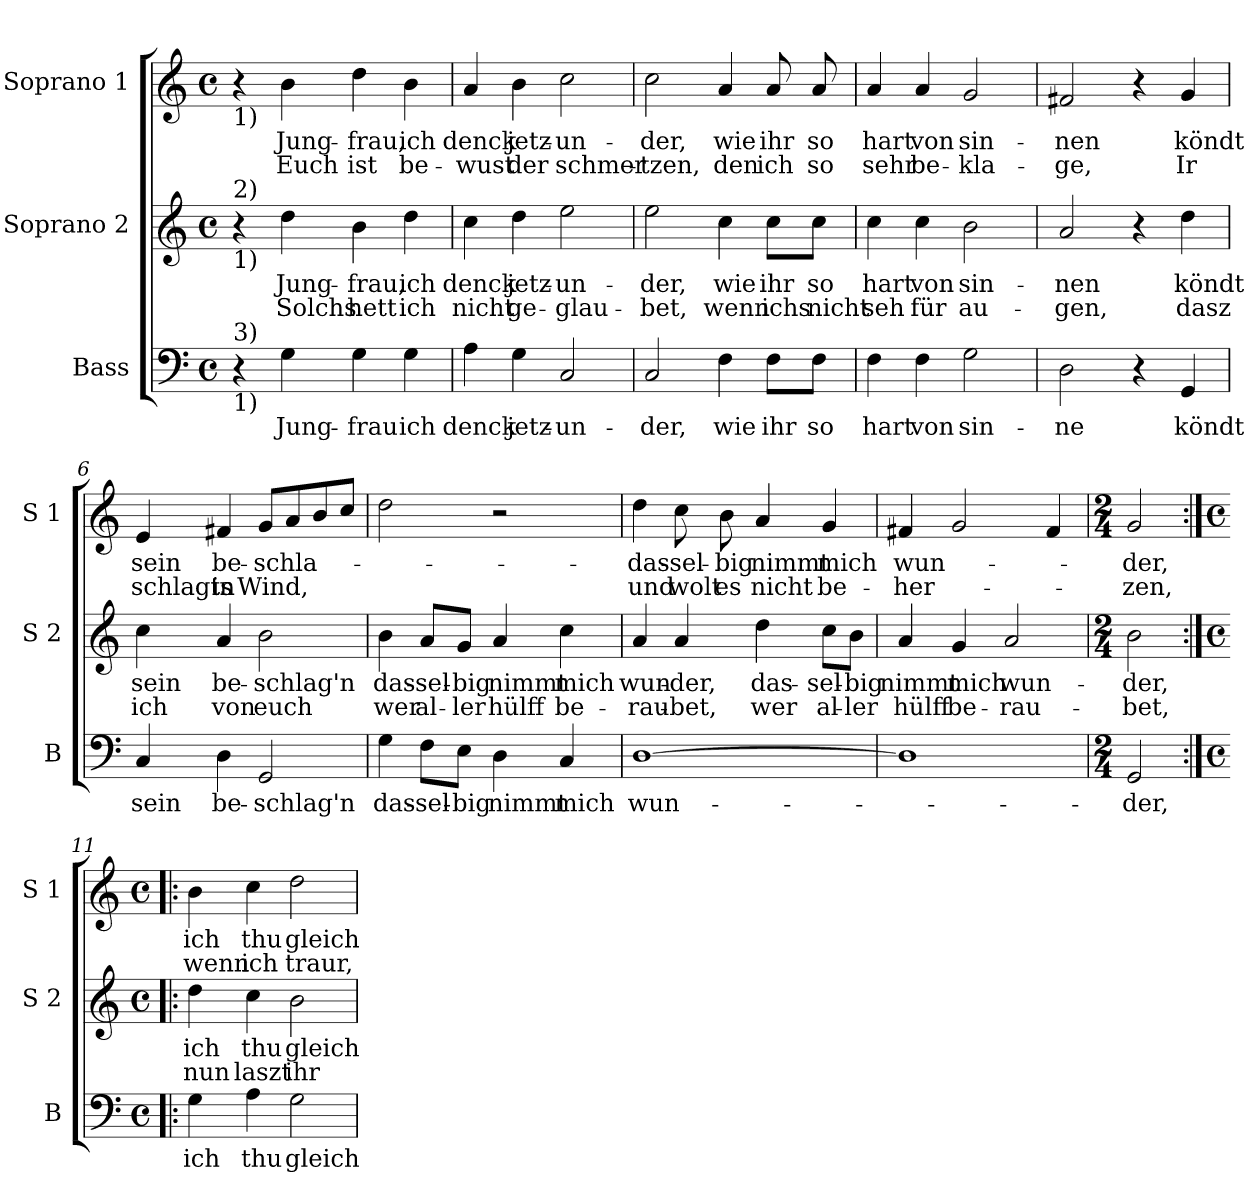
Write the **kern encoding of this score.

**kern	**text	**kern	**text	**text	**kern	**text	**text
*part3	*part3	*part2	*part2	*part2	*part1	*part1	*part1
*staff3	*staff3	*staff2	*staff2	*staff2	*staff1	*staff1	*staff1
*I"Bass	*	*I"Soprano 2	*	*	*I"Soprano 1	*	*
*I'B	*	*I'S 2	*	*	*I'S 1	*	*
*clefF4	*	*clefG2	*	*	*clefG2	*	*
*k[]	*	*k[]	*	*	*k[]	*	*
*C:	*	*C:	*	*	*C:	*	*
*M4/4	*	*M4/4	*	*	*M4/4	*	*
*met(c)	*	*met(c)	*	*	*met(c)	*	*
=1	=1	=1	=1	=1	=1	=1	=1
!	!	!	!	!	!LO:TX:b:t=1)	!	!
!	!	!LO:TX:a:t=2)	!	!	!	!	!
!	!	!LO:TX:b:t=1)	!	!	!	!	!
!LO:TX:a:t=3)	!	!	!	!	!	!	!
!LO:TX:b:t=1)	!	!	!	!	!	!	!
4r	.	4r	.	.	4r	.	.
!	!LO:LY:b	!	!LO:LY:b	!LO:LY:b	!	!LO:LY:b	!LO:LY:b
4G\	Jung-	4dd\	Jung-	Solchs	4b\	Jung-	Euch
!	!LO:LY:b	!	!LO:LY:b	!LO:LY:b	!	!LO:LY:b	!LO:LY:b
4G\	-frau	4b\	-frau,	hett	4dd\	-frau,	ist
!	!LO:LY:b	!	!LO:LY:b	!LO:LY:b	!	!LO:LY:b	!LO:LY:b
4G\	ich	4dd\	ich	ich	4b\	ich	be-
=2	=2	=2	=2	=2	=2	=2	=2
!	!LO:LY:b	!	!LO:LY:b	!LO:LY:b	!	!LO:LY:b	!LO:LY:b
4A\	denck	4cc\	denck	nicht	4a/	denck	-wust
!	!LO:LY:b	!	!LO:LY:b	!LO:LY:b	!	!LO:LY:b	!LO:LY:b
4G\	jetz-	4dd\	jetz-	ge-	4b\	jetz-	der
!	!LO:LY:b	!	!LO:LY:b	!LO:LY:b	!	!LO:LY:b	!LO:LY:b
2C/	-un-	2ee\	-un-	-glau-	2cc\	-un-	schmer-
=3	=3	=3	=3	=3	=3	=3	=3
!	!LO:LY:b	!	!LO:LY:b	!LO:LY:b	!	!LO:LY:b	!LO:LY:b
2C/	-der,	2ee\	-der,	-bet,	2cc\	-der,	-tzen,
!	!LO:LY:b	!	!LO:LY:b	!LO:LY:b	!	!LO:LY:b	!LO:LY:b
4F\	wie	4cc\	wie	wenn	4a/	wie	den
!	!LO:LY:b	!	!LO:LY:b	!LO:LY:b	!	!LO:LY:b	!LO:LY:b
8F\L	ihr	8cc\L	ihr	ichs	8a/	ihr	ich
!	!LO:LY:b	!	!LO:LY:b	!LO:LY:b	!	!LO:LY:b	!LO:LY:b
8F\J	so	8cc\J	so	nicht	8a/	so	so
=4	=4	=4	=4	=4	=4	=4	=4
!	!LO:LY:b	!	!LO:LY:b	!LO:LY:b	!	!LO:LY:b	!LO:LY:b
4F\	hart	4cc\	hart	seh	4a/	hart	sehr
!	!LO:LY:b	!	!LO:LY:b	!LO:LY:b	!	!LO:LY:b	!LO:LY:b
4F\	von	4cc\	von	für	4a/	von	be-
!	!LO:LY:b	!	!LO:LY:b	!LO:LY:b	!	!LO:LY:b	!LO:LY:b
2G\	sin-	2b\	sin-	au-	2g/	sin-	-kla-
!!LO:LB:g=z
=5	=5	=5	=5	=5	=5	=5	=5
!	!LO:LY:b	!	!LO:LY:b	!LO:LY:b	!	!LO:LY:b	!LO:LY:b
2D\	-ne	2a/	-nen	-gen,	2f#X/	-nen	-ge,
4r	.	4r	.	.	4r	.	.
!	!LO:LY:b	!	!LO:LY:b	!LO:LY:b	!	!LO:LY:b	!LO:LY:b
4GG/	köndt	4dd\	köndt	dasz	4g/	köndt	Ir
=6	=6	=6	=6	=6	=6	=6	=6
!	!LO:LY:b	!	!LO:LY:b	!LO:LY:b	!	!LO:LY:b	!LO:LY:b
4C/	sein	4cc\	sein	ich	4e/	sein	schlagts
!	!LO:LY:b	!	!LO:LY:b	!LO:LY:b	!	!LO:LY:b	!LO:LY:b
4D\	be-	4a/	be-	von	4f#X/	be-	in
!	!LO:LY:b	!	!LO:LY:b	!LO:LY:b	!	!LO:LY:b	!LO:LY:b
2GG/	-schlag'n	2b\	-schlag'n	euch	8g/L	-schla-	Wind,
.	.	.	.	.	8a/	.	.
.	.	.	.	.	8b/	.	.
.	.	.	.	.	8cc/J	.	.
=7	=7	=7	=7	=7	=7	=7	=7
!	!LO:LY:b	!	!LO:LY:b	!LO:LY:b	!	!	!
4G\	das-	4b\	das-	wer	2dd\	.	.
!	!LO:LY:b	!	!LO:LY:b	!LO:LY:b	!	!	!
8F\L	-sel-	8a/L	-sel-	al-	.	.	.
!	!LO:LY:b	!	!LO:LY:b	!LO:LY:b	!	!	!
8E\J	-big	8g/J	-big	-ler	.	.	.
!	!LO:LY:b	!	!LO:LY:b	!LO:LY:b	!	!	!
4D\	nimmt	4a/	nimmt	hülff	2r	.	.
!	!LO:LY:b	!	!LO:LY:b	!LO:LY:b	!	!	!
4C/	mich	4cc\	mich	be-	.	.	.
=8	=8	=8	=8	=8	=8	=8	=8
!	!LO:LY:b	!	!LO:LY:b	!LO:LY:b	!	!LO:LY:b	!LO:LY:b
[1D	wun-	4a/	wun-	-rau-	4dd\	das-	und
!	!	!	!LO:LY:b	!LO:LY:b	!	!LO:LY:b	!LO:LY:b
.	.	4a/	-der,	-bet,	8cc\	-sel-	wolt
!	!	!	!	!	!	!LO:LY:b	!LO:LY:b
.	.	.	.	.	8b\	-big	es
!	!	!	!LO:LY:b	!LO:LY:b	!	!LO:LY:b	!LO:LY:b
.	.	4dd\	das-	wer	4a/	nimmt	nicht
!	!	!	!LO:LY:b	!LO:LY:b	!	!LO:LY:b	!LO:LY:b
.	.	8cc\L	-sel-	al-	4g/	mich	be-
!	!	!	!LO:LY:b	!LO:LY:b	!	!	!
.	.	8b\J	-big	-ler	.	.	.
!!LO:PB:g=z
=9	=9	=9	=9	=9	=9	=9	=9
!	!	!	!LO:LY:b	!LO:LY:b	!	!LO:LY:b	!LO:LY:b
1D]	.	4a/	nimmt	hülff	4f#X/	wun-	-her-
!	!	!	!LO:LY:b	!LO:LY:b	!	!	!
.	.	4g/	mich	be-	2g/	.	.
!	!	!	!LO:LY:b	!LO:LY:b	!	!	!
.	.	2a/	wun-	-rau-	.	.	.
.	.	.	.	.	4f#/	.	.
=10	=10	=10	=10	=10	=10	=10	=10
*M2/4	*	*M2/4	*	*	*M2/4	*	*
!	!LO:LY:b	!	!LO:LY:b	!LO:LY:b	!	!LO:LY:b	!LO:LY:b
2GG/	-der,	2b\	-der,	-bet,	2g/	-der,	-zen,
=11:|!|:	=11:|!|:	=11:|!|:	=11:|!|:	=11:|!|:	=11:|!|:	=11:|!|:	=11:|!|:
*M4/4	*	*M4/4	*	*	*M4/4	*	*
*met(c)	*	*met(c)	*	*	*met(c)	*	*
!	!LO:LY:b	!	!LO:LY:b	!LO:LY:b	!	!LO:LY:b	!LO:LY:b
4G\	ich	4dd\	ich	nun	4b\	ich	wenn
!	!LO:LY:b	!	!LO:LY:b	!LO:LY:b	!	!LO:LY:b	!LO:LY:b
4A\	thu	4cc\	thu	laszt	4cc\	thu	ich
!	!LO:LY:b	!	!LO:LY:b	!LO:LY:b	!	!LO:LY:b	!LO:LY:b
2G\	gleich	2b\	gleich	ihr	2dd\	gleich	traur,
=	=	=	=	=	=	=	=
*-	*-	*-	*-	*-	*-	*-	*-
